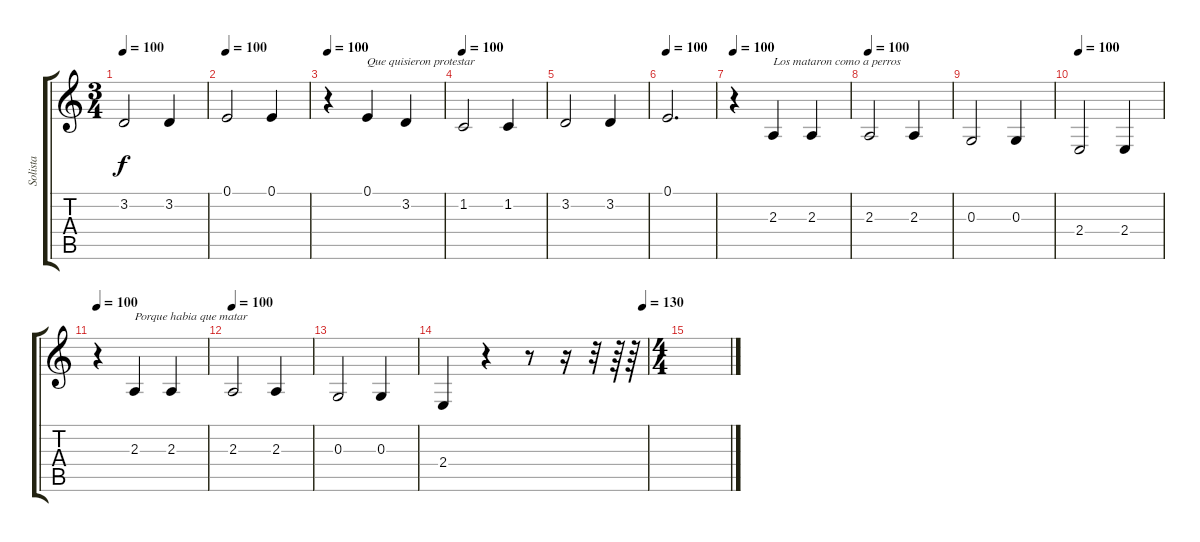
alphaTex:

\track ("Solista" "Solista") {instrument synthstrings2}
\staff {score tabs}
\tuning (E4 B3 G3 D3 A2 E2) {hide}
\ts (3 4)
\tempo 100
\clef g2
\ks c
3.2.2{dy f} 3.2.4 |
\tempo 100
0.1.2 0.1.4 |
\tempo 100
r.4 0.1.4{txt "Que quisieron protestar"} 3.2.4 |
\tempo 100
1.2.2 1.2.4 |
3.2.2 3.2.4 |
\tempo 100
0.1.2{d} |
\tempo 100
r.4 2.3.4{txt "Los mataron como a perros"} 2.3.4 |
\tempo 100
2.3.2 2.3.4 |
0.3.2 0.3.4 |
\tempo 100
2.4.2 2.4.4 |
\tempo 100
r.4 2.3.4{txt "Porque habia que matar"} 2.3.4 |
\tempo 100
2.3.2 2.3.4 |
0.3.2 0.3.4 |
\tempo (130 0.9791666666666666)
2.4.4 r.4 r.8 r.16 r.32 r.64 r.64 |
\ts (4 4)
